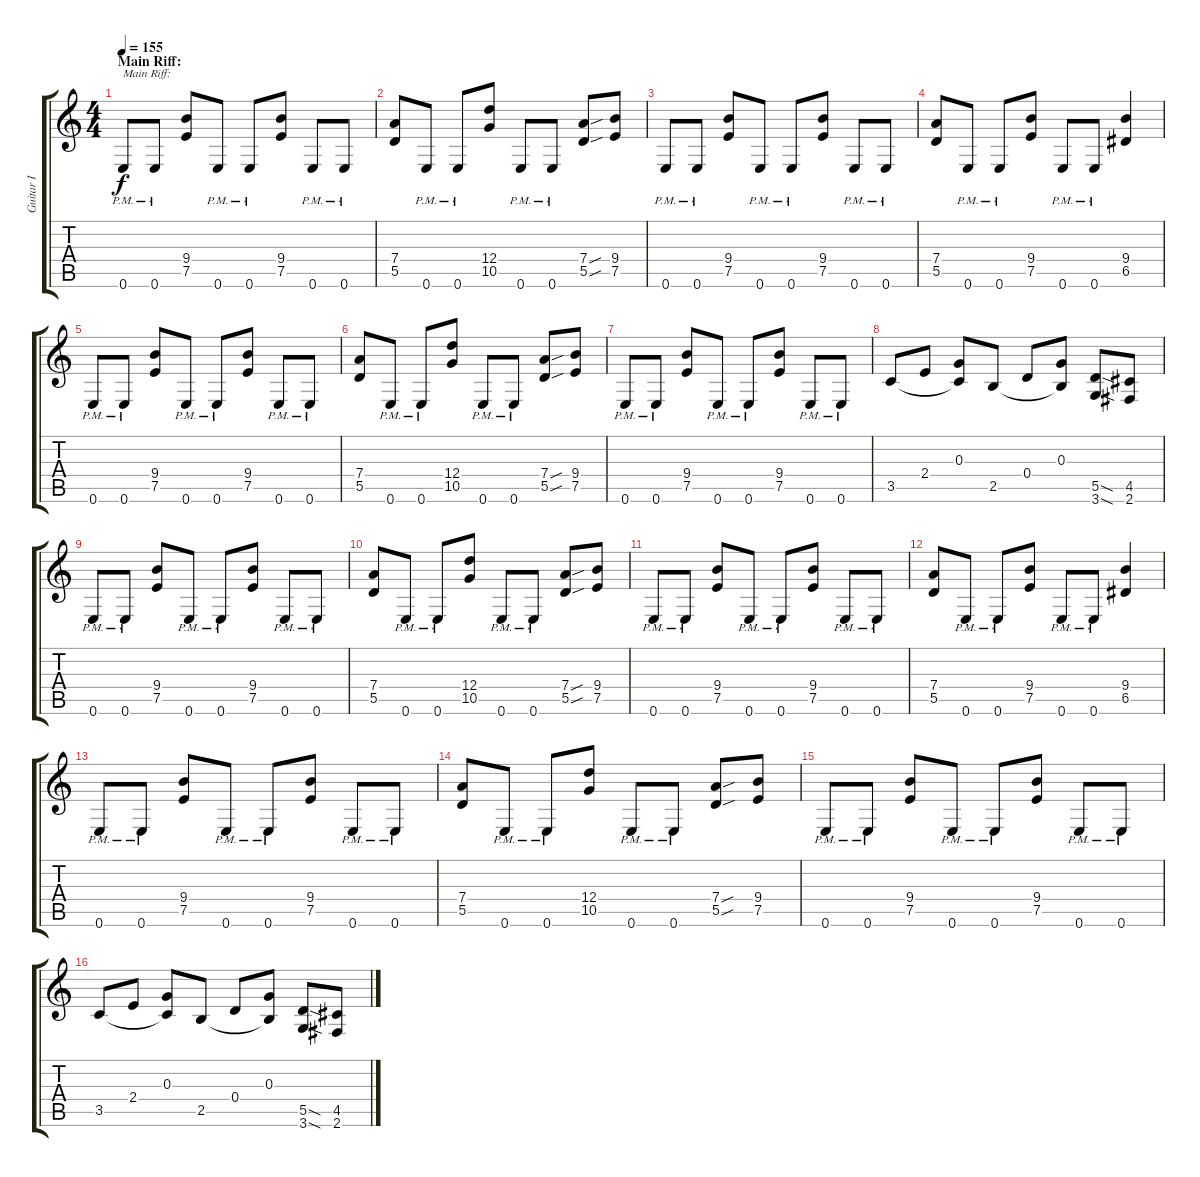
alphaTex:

\track ("Guitar I" "Guitar I") {instrument distortionguitar}
\staff {score tabs}
\tuning (E4 B3 G3 D3 A2 E2) {hide}
\ts (4 4)
\section ("" "Main Riff:")
\tempo 155
\clef g2
\ks c
0.6{pm}.8{txt "Main Riff:" dy f instrument distortionguitar} 0.6{pm}.8 (9.4 7.5).8 0.6{pm}.8 0.6{pm}.8 (9.4 7.5).8 0.6{pm}.8 0.6{pm}.8 |
(7.4 5.5).8 0.6{pm}.8 0.6{pm}.8 (12.4 10.5).8 0.6{pm}.8 0.6{pm}.8 (7.4{sou} 5.5{sou}).8 (9.4 7.5).8 |
0.6{pm}.8 0.6{pm}.8 (9.4 7.5).8 0.6{pm}.8 0.6{pm}.8 (9.4 7.5).8 0.6{pm}.8 0.6{pm}.8 |
(7.4 5.5).8 0.6{pm}.8 0.6{pm}.8 (9.4 7.5).8 0.6{pm}.8 0.6{pm}.8 (9.4 6.5).4 |
0.6{pm}.8 0.6{pm}.8 (9.4 7.5).8 0.6{pm}.8 0.6{pm}.8 (9.4 7.5).8 0.6{pm}.8 0.6{pm}.8 |
(7.4 5.5).8 0.6{pm}.8 0.6{pm}.8 (12.4 10.5).8 0.6{pm}.8 0.6{pm}.8 (7.4{sou} 5.5{sou}).8 (9.4 7.5).8 |
0.6{pm}.8 0.6{pm}.8 (9.4 7.5).8 0.6{pm}.8 0.6{pm}.8 (9.4 7.5).8 0.6{pm}.8 0.6{pm}.8 |
3.5.8 2.4.8 (0.3 3.5{t}).8 2.5.8 0.4.8 (0.3 2.5{t}).8 (5.5{sod} 3.6{sod}).8 (4.5 2.6).8 |
0.6{pm}.8 0.6{pm}.8 (9.4 7.5).8 0.6{pm}.8 0.6{pm}.8 (9.4 7.5).8 0.6{pm}.8 0.6{pm}.8 |
(7.4 5.5).8 0.6{pm}.8 0.6{pm}.8 (12.4 10.5).8 0.6{pm}.8 0.6{pm}.8 (7.4{sou} 5.5{sou}).8 (9.4 7.5).8 |
0.6{pm}.8 0.6{pm}.8 (9.4 7.5).8 0.6{pm}.8 0.6{pm}.8 (9.4 7.5).8 0.6{pm}.8 0.6{pm}.8 |
(7.4 5.5).8 0.6{pm}.8 0.6{pm}.8 (9.4 7.5).8 0.6{pm}.8 0.6{pm}.8 (9.4 6.5).4 |
0.6{pm}.8 0.6{pm}.8 (9.4 7.5).8 0.6{pm}.8 0.6{pm}.8 (9.4 7.5).8 0.6{pm}.8 0.6{pm}.8 |
(7.4 5.5).8 0.6{pm}.8 0.6{pm}.8 (12.4 10.5).8 0.6{pm}.8 0.6{pm}.8 (7.4{sou} 5.5{sou}).8 (9.4 7.5).8 |
0.6{pm}.8 0.6{pm}.8 (9.4 7.5).8 0.6{pm}.8 0.6{pm}.8 (9.4 7.5).8 0.6{pm}.8 0.6{pm}.8 |
3.5.8 2.4.8 (0.3 3.5{t}).8 2.5.8 0.4.8 (0.3 2.5{t}).8 (5.5{sod} 3.6{sod}).8 (4.5 2.6).8
